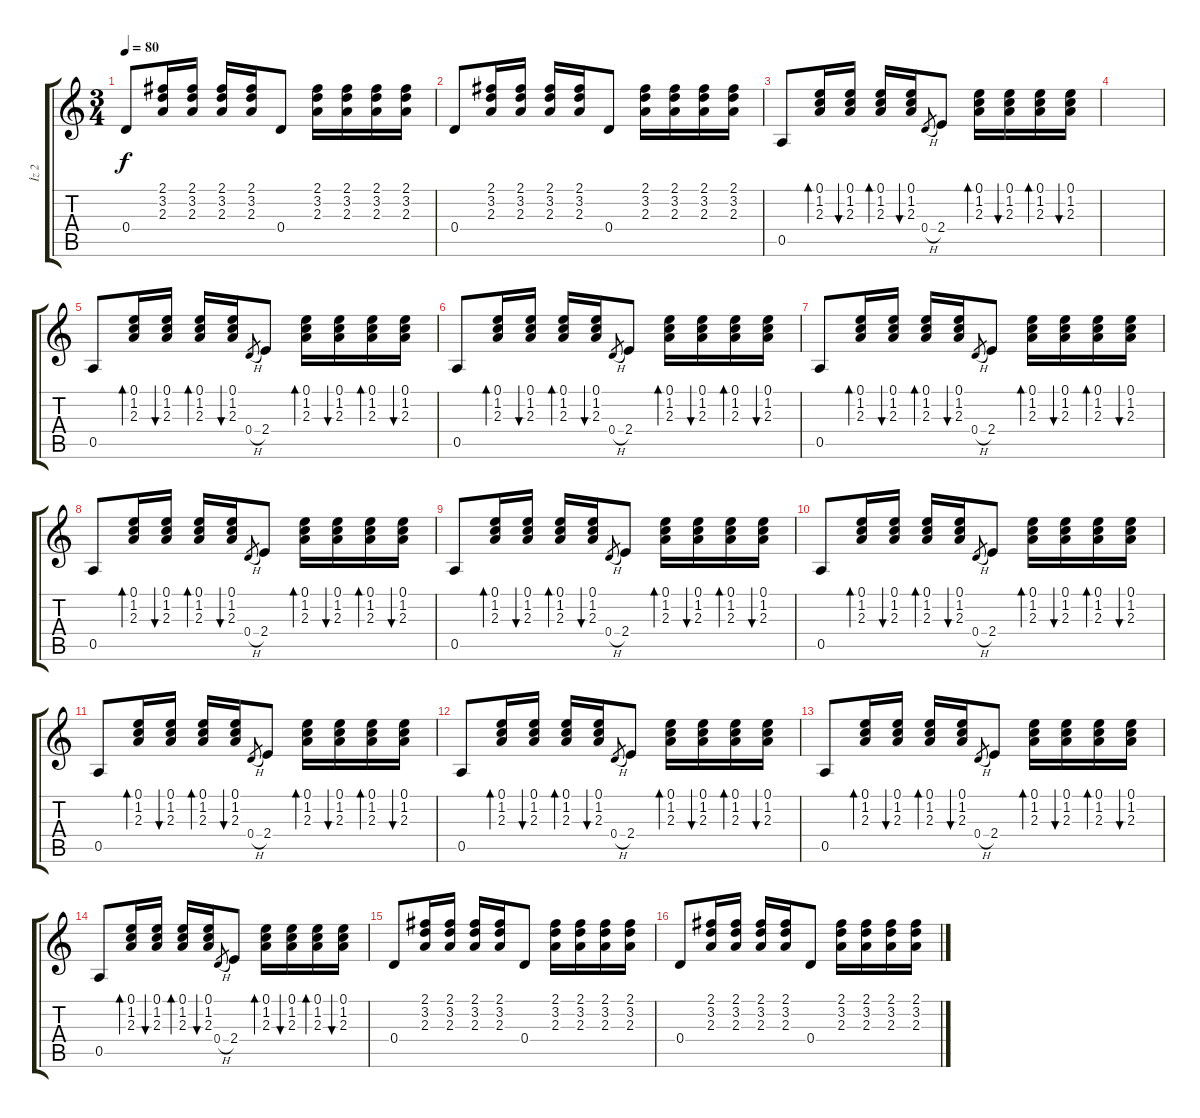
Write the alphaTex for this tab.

\track ("İz 2" "İz 2") {instrument acousticguitarsteel}
\staff {score tabs}
\tuning (E4 B3 G3 D3 A2 E2) {hide}
\ts (3 4)
\tempo 80
\clef g2
\ks c
0.4.8{dy f} (2.1 3.2 2.3).16 (2.1 3.2 2.3).16 (2.1 3.2 2.3).16 (2.1 3.2 2.3).16 0.4.8 (2.1 3.2 2.3).16 (2.1 3.2 2.3).16 (2.1 3.2 2.3).16 (2.1 3.2 2.3).16 |
0.4.8 (2.1 3.2 2.3).16 (2.1 3.2 2.3).16 (2.1 3.2 2.3).16 (2.1 3.2 2.3).16 0.4.8 (2.1 3.2 2.3).16 (2.1 3.2 2.3).16 (2.1 3.2 2.3).16 (2.1 3.2 2.3).16 |
0.5.8 (0.1 1.2 2.3).16{bd 60} (0.1 1.2 2.3).16{bu 60} (0.1 1.2 2.3).16{bd 60} (0.1 1.2 2.3).16{bu 60} 0.4{h}.8{gr} 2.4.8 (0.1 1.2 2.3).16{bd 60} (0.1 1.2 2.3).16{bu 60} (0.1 1.2 2.3).16{bd 60} (0.1 1.2 2.3).16{bu 60} |
|
0.5.8 (0.1 1.2 2.3).16{bd 60} (0.1 1.2 2.3).16{bu 60} (0.1 1.2 2.3).16{bd 60} (0.1 1.2 2.3).16{bu 60} 0.4{h}.8{gr} 2.4.8 (0.1 1.2 2.3).16{bd 60} (0.1 1.2 2.3).16{bu 60} (0.1 1.2 2.3).16{bd 60} (0.1 1.2 2.3).16{bu 60} |
0.5.8 (0.1 1.2 2.3).16{bd 60} (0.1 1.2 2.3).16{bu 60} (0.1 1.2 2.3).16{bd 60} (0.1 1.2 2.3).16{bu 60} 0.4{h}.8{gr} 2.4.8 (0.1 1.2 2.3).16{bd 60} (0.1 1.2 2.3).16{bu 60} (0.1 1.2 2.3).16{bd 60} (0.1 1.2 2.3).16{bu 60} |
0.5.8 (0.1 1.2 2.3).16{bd 60} (0.1 1.2 2.3).16{bu 60} (0.1 1.2 2.3).16{bd 60} (0.1 1.2 2.3).16{bu 60} 0.4{h}.8{gr} 2.4.8 (0.1 1.2 2.3).16{bd 60} (0.1 1.2 2.3).16{bu 60} (0.1 1.2 2.3).16{bd 60} (0.1 1.2 2.3).16{bu 60} |
0.5.8 (0.1 1.2 2.3).16{bd 60} (0.1 1.2 2.3).16{bu 60} (0.1 1.2 2.3).16{bd 60} (0.1 1.2 2.3).16{bu 60} 0.4{h}.8{gr} 2.4.8 (0.1 1.2 2.3).16{bd 60} (0.1 1.2 2.3).16{bu 60} (0.1 1.2 2.3).16{bd 60} (0.1 1.2 2.3).16{bu 60} |
0.5.8 (0.1 1.2 2.3).16{bd 60} (0.1 1.2 2.3).16{bu 60} (0.1 1.2 2.3).16{bd 60} (0.1 1.2 2.3).16{bu 60} 0.4{h}.8{gr} 2.4.8 (0.1 1.2 2.3).16{bd 60} (0.1 1.2 2.3).16{bu 60} (0.1 1.2 2.3).16{bd 60} (0.1 1.2 2.3).16{bu 60} |
0.5.8 (0.1 1.2 2.3).16{bd 60} (0.1 1.2 2.3).16{bu 60} (0.1 1.2 2.3).16{bd 60} (0.1 1.2 2.3).16{bu 60} 0.4{h}.8{gr} 2.4.8 (0.1 1.2 2.3).16{bd 60} (0.1 1.2 2.3).16{bu 60} (0.1 1.2 2.3).16{bd 60} (0.1 1.2 2.3).16{bu 60} |
0.5.8 (0.1 1.2 2.3).16{bd 60} (0.1 1.2 2.3).16{bu 60} (0.1 1.2 2.3).16{bd 60} (0.1 1.2 2.3).16{bu 60} 0.4{h}.8{gr} 2.4.8 (0.1 1.2 2.3).16{bd 60} (0.1 1.2 2.3).16{bu 60} (0.1 1.2 2.3).16{bd 60} (0.1 1.2 2.3).16{bu 60} |
0.5.8 (0.1 1.2 2.3).16{bd 60} (0.1 1.2 2.3).16{bu 60} (0.1 1.2 2.3).16{bd 60} (0.1 1.2 2.3).16{bu 60} 0.4{h}.8{gr} 2.4.8 (0.1 1.2 2.3).16{bd 60} (0.1 1.2 2.3).16{bu 60} (0.1 1.2 2.3).16{bd 60} (0.1 1.2 2.3).16{bu 60} |
0.5.8 (0.1 1.2 2.3).16{bd 60} (0.1 1.2 2.3).16{bu 60} (0.1 1.2 2.3).16{bd 60} (0.1 1.2 2.3).16{bu 60} 0.4{h}.8{gr} 2.4.8 (0.1 1.2 2.3).16{bd 60} (0.1 1.2 2.3).16{bu 60} (0.1 1.2 2.3).16{bd 60} (0.1 1.2 2.3).16{bu 60} |
0.5.8 (0.1 1.2 2.3).16{bd 60} (0.1 1.2 2.3).16{bu 60} (0.1 1.2 2.3).16{bd 60} (0.1 1.2 2.3).16{bu 60} 0.4{h}.8{gr} 2.4.8 (0.1 1.2 2.3).16{bd 60} (0.1 1.2 2.3).16{bu 60} (0.1 1.2 2.3).16{bd 60} (0.1 1.2 2.3).16{bu 60} |
0.4.8 (2.1 3.2 2.3).16 (2.1 3.2 2.3).16 (2.1 3.2 2.3).16 (2.1 3.2 2.3).16 0.4.8 (2.1 3.2 2.3).16 (2.1 3.2 2.3).16 (2.1 3.2 2.3).16 (2.1 3.2 2.3).16 |
0.4.8 (2.1 3.2 2.3).16 (2.1 3.2 2.3).16 (2.1 3.2 2.3).16 (2.1 3.2 2.3).16 0.4.8 (2.1 3.2 2.3).16 (2.1 3.2 2.3).16 (2.1 3.2 2.3).16 (2.1 3.2 2.3).16
